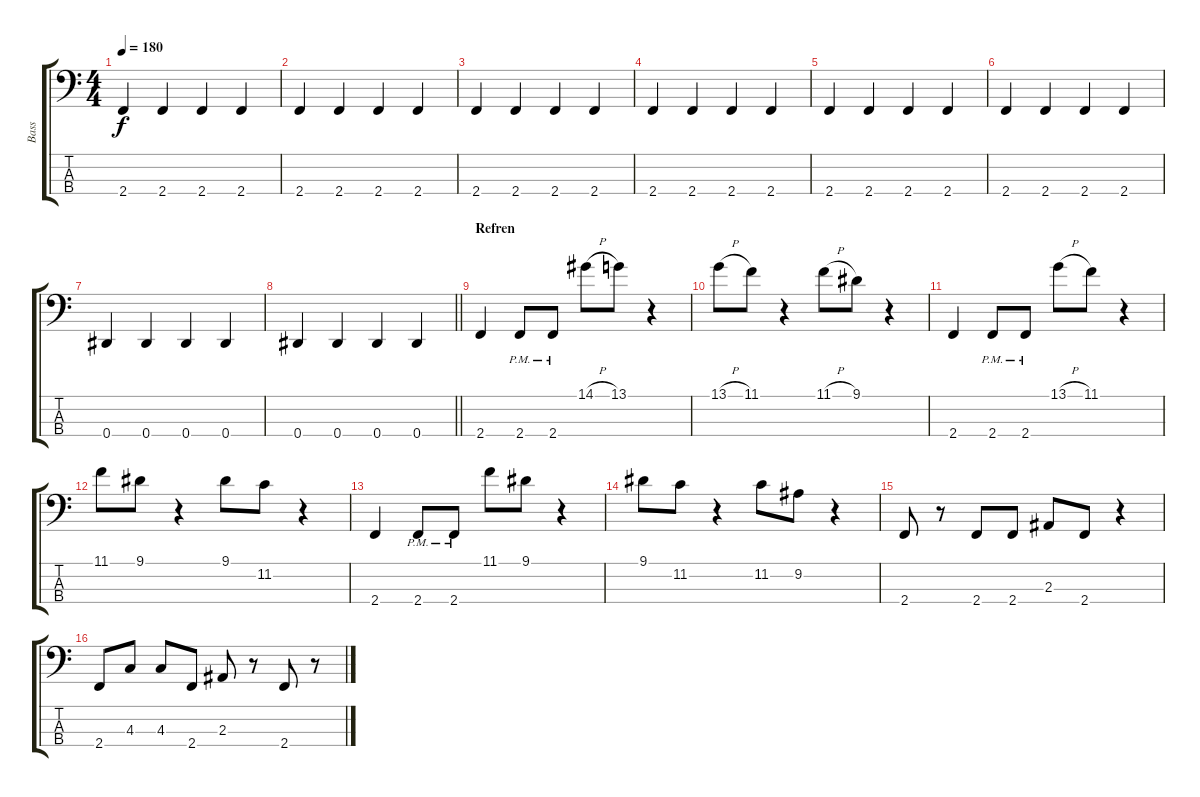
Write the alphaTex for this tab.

\track ("Bass" "Bass") {instrument electricbassfinger}
\staff {score tabs}
\tuning (Gb2 Db2 Ab1 Eb1) {hide}
\ts (4 4)
\tempo 180
\clef f4
\ks c
2.4.4{dy f} 2.4.4 2.4.4 2.4.4 |
2.4.4 2.4.4 2.4.4 2.4.4 |
2.4.4 2.4.4 2.4.4 2.4.4 |
2.4.4 2.4.4 2.4.4 2.4.4 |
2.4.4 2.4.4 2.4.4 2.4.4 |
2.4.4 2.4.4 2.4.4 2.4.4 |
0.4.4 0.4.4 0.4.4 0.4.4 |
\barLineRight lightlight
0.4.4 0.4.4 0.4.4 0.4.4 |
\section ("" "Refren")
2.4.4 2.4{pm}.8 2.4{pm}.8 14.1{h}.8 13.1.8 r.4 |
13.1{h}.8 11.1.8 r.4 11.1{h}.8 9.1.8 r.4 |
2.4.4 2.4{pm}.8 2.4{pm}.8 13.1{h}.8 11.1.8 r.4 |
11.1.8 9.1.8 r.4 9.1.8 11.2.8 r.4 |
2.4.4 2.4{pm}.8 2.4{pm}.8 11.1.8 9.1.8 r.4 |
9.1.8 11.2.8 r.4 11.2.8 9.2.8 r.4 |
2.4.8 r.8 2.4.8 2.4.8 2.3.8 2.4.8 r.4 |
2.4.8 4.3.8 4.3.8 2.4.8 2.3.8 r.8 2.4.8 r.8
